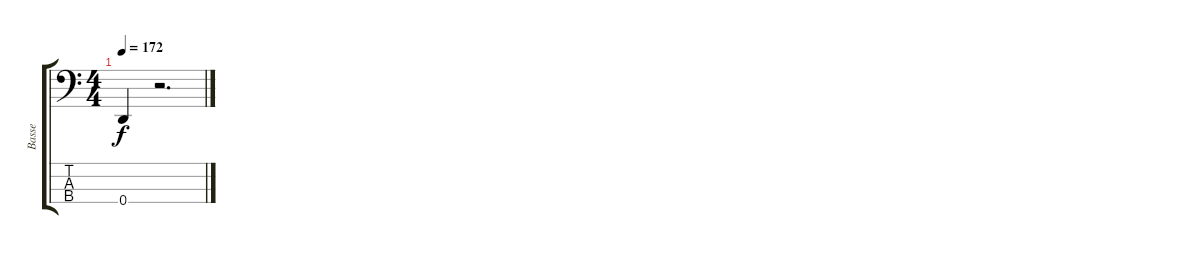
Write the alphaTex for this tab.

\track ("Basse" "Basse") {instrument electricbasspick}
\staff {score tabs}
\tuning (G2 D2 A1 D1) {hide}
\ts (4 4)
\tempo 172
\clef f4
\ks c
0.4.4{dy f} r.2{d}
